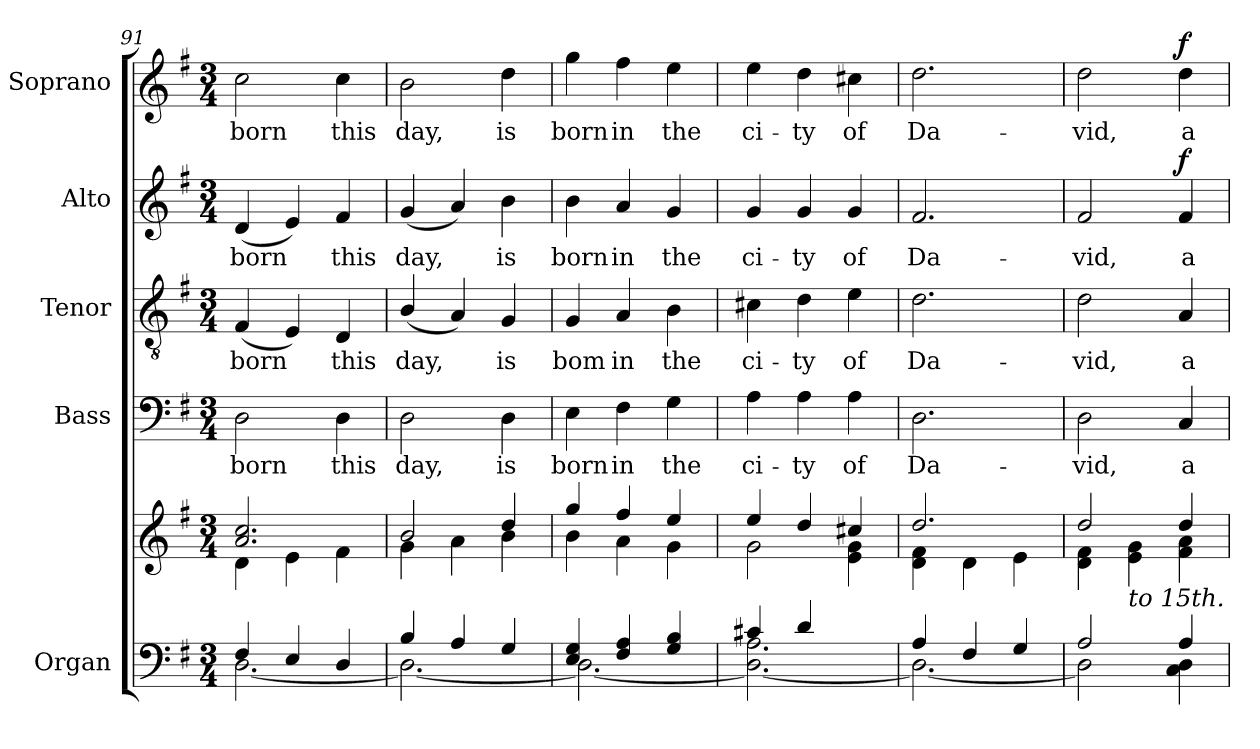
**kern	**kern	**kern	**text	**kern	**text	**kern	**text	**dynam	**kern	**text	**dynam
*part5	*part5	*part4	*part4	*part3	*part3	*part2	*part2	*part2	*part1	*part1	*part1
*staff6	*staff5	*staff4	*staff4	*staff3	*staff3	*staff2	*staff2	*staff2	*staff1	*staff1	*staff1
*I"Organ	*	*I"Bass	*	*I"Tenor	*	*I"Alto	*	*	*I"Soprano	*	*
*I'Org.	*	*I'B.	*	*I'T.	*	*I'A.	*	*	*I'S.	*	*
*clefF4	*clefG2	*clefF4	*	*clefGv2	*	*clefG2	*	*	*clefG2	*	*
*	*	*	*	*ITrd7c12	*	*	*	*	*	*	*
*k[f#]	*k[f#]	*k[f#]	*	*k[f#]	*	*k[f#]	*	*	*k[f#]	*	*
*G:	*G:	*G:	*	*G:	*	*G:	*	*	*G:	*	*
*M3/4	*M3/4	*M3/4	*	*M3/4	*	*M3/4	*	*	*M3/4	*	*
=91	=91	=91	=91	=91	=91	=91	=91	=91	=91	=91	=91
*^	*^	*	*	*	*	*	*	*	*	*	*
!	!	!	!	!	!LO:LY:b:color=#000000	!	!	!	!	!	!	!	!
!	!	!	!	!	!	!	!LO:LY:b:color=#000000	!	!	!	!	!	!
!	!	!	!	!	!	!	!	!	!LO:LY:b:color=#000000	!	!	!	!
!	!	!	!	!	!	!	!	!	!	!	!	!LO:LY:b:color=#000000	!
4F#i/	[<2.Di\	2.ai/ 2.cci	4di\	2Di\	born	(4FF#i/	born	(4di/	born	.	2cci\	born	.
4Ei/	.	.	4ei\	.	.	4EEi/)	.	4ei/)	.	.	.	.	.
!	!	!	!	!	!LO:LY:b:color=#000000	!	!	!	!	!	!	!	!
!	!	!	!	!	!	!	!LO:LY:b:color=#000000	!	!	!	!	!	!
!	!	!	!	!	!	!	!	!	!LO:LY:b:color=#000000	!	!	!	!
!	!	!	!	!	!	!	!	!	!	!	!	!LO:LY:b:color=#000000	!
4Di/	.	.	4f#i\	4Di\	this	4DDi/	this	4f#i/	this	.	4cci\	this	.
=92	=92	=92	=92	=92	=92	=92	=92	=92	=92	=92	=92	=92	=92
!	!	!	!	!	!LO:LY:b:color=#000000	!	!	!	!	!	!	!	!
!	!	!	!	!	!	!	!LO:LY:b:color=#000000	!	!	!	!	!	!
!	!	!	!	!	!	!	!	!	!LO:LY:b:color=#000000	!	!	!	!
!	!	!	!	!	!	!	!	!	!	!	!	!LO:LY:b:color=#000000	!
4Bi/	2.Di\_<	2bi/	4gi\	2Di\	day,	(4BBi/	day,	(4gi/	day,	.	2bi\	day,	.
4Ai/	.	.	4ai\	.	.	4AAi/)	.	4ai/)	.	.	.	.	.
!	!	!	!	!	!LO:LY:b:color=#000000	!	!	!	!	!	!	!	!
!	!	!	!	!	!	!	!LO:LY:b:color=#000000	!	!	!	!	!	!
!	!	!	!	!	!	!	!	!	!LO:LY:b:color=#000000	!	!	!	!
!	!	!	!	!	!	!	!	!	!	!	!	!LO:LY:b:color=#000000	!
4Gi/	.	4ddi/	4bi\	4Di\	is	4GGi/	is	4bi\	is	.	4ddi\	is	.
=93	=93	=93	=93	=93	=93	=93	=93	=93	=93	=93	=93	=93	=93
!	!	!	!	!	!LO:LY:b:color=#000000	!	!	!	!	!	!	!	!
!	!	!	!	!	!	!	!LO:LY:b:color=#000000	!	!	!	!	!	!
!	!	!	!	!	!	!	!	!	!LO:LY:b:color=#000000	!	!	!	!
!	!	!	!	!	!	!	!	!	!	!	!	!LO:LY:b:color=#000000	!
4Ei/ 4Gi	2.Di\_<	4ggi/	4bi\	4Ei\	born	4GGi/	bom	4bi\	born	.	4ggi\	born	.
!	!	!	!	!	!LO:LY:b:color=#000000	!	!	!	!	!	!	!	!
!	!	!	!	!	!	!	!LO:LY:b:color=#000000	!	!	!	!	!	!
!	!	!	!	!	!	!	!	!	!LO:LY:b:color=#000000	!	!	!	!
!	!	!	!	!	!	!	!	!	!	!	!	!LO:LY:b:color=#000000	!
4F#i/ 4Ai	.	4ff#i/	4ai\	4F#i\	in	4AAi/	in	4ai/	in	.	4ff#i\	in	.
!	!	!	!	!	!LO:LY:b:color=#000000	!	!	!	!	!	!	!	!
!	!	!	!	!	!	!	!LO:LY:b:color=#000000	!	!	!	!	!	!
!	!	!	!	!	!	!	!	!	!LO:LY:b:color=#000000	!	!	!	!
!	!	!	!	!	!	!	!	!	!	!	!	!LO:LY:b:color=#000000	!
4Gi/ 4Bi	.	4eei/	4gi\	4Gi\	the	4BBi\	the	4gi/	the	.	4eei\	the	.
=94	=94	=94	=94	=94	=94	=94	=94	=94	=94	=94	=94	=94	=94
!	!	!	!	!	!LO:LY:b:color=#000000	!	!	!	!	!	!	!	!
!	!	!	!	!	!	!	!LO:LY:b:color=#000000	!	!	!	!	!	!
!	!	!	!	!	!	!	!	!	!LO:LY:b:color=#000000	!	!	!	!
!	!	!	!	!	!	!	!	!	!	!	!	!LO:LY:b:color=#000000	!
4c#Xi/	2.Di\_< 2.Ai	4eei/	2gi\	4Ai\	ci-	4C#Xi\	ci-	4gi/	ci-	.	4eei\	ci-	.
!	!	!	!	!	!LO:LY:b:color=#000000	!	!	!	!	!	!	!	!
!	!	!	!	!	!	!	!LO:LY:b:color=#000000	!	!	!	!	!	!
!	!	!	!	!	!	!	!	!	!LO:LY:b:color=#000000	!	!	!	!
!	!	!	!	!	!	!	!	!	!	!	!	!LO:LY:b:color=#000000	!
4di/	.	4ddi/	.	4Ai\	-ty	4Di\	-ty	4gi/	-ty	.	4ddi\	-ty	.
!	!	!	!	!	!LO:LY:b:color=#000000	!	!	!	!	!	!	!	!
!	!	!	!	!	!	!	!LO:LY:b:color=#000000	!	!	!	!	!	!
!	!	!	!	!	!	!	!	!	!LO:LY:b:color=#000000	!	!	!	!
!	!	!	!	!	!	!	!	!	!	!	!	!LO:LY:b:color=#000000	!
4ryy	.	4cc#Xi/	4ei\ 4gi	4Ai\	of	4Ei\	of	4gi/	of	.	4cc#Xi\	of	.
=95	=95	=95	=95	=95	=95	=95	=95	=95	=95	=95	=95	=95	=95
!	!	!	!	!	!LO:LY:b:color=#000000	!	!	!	!	!	!	!	!
!	!	!	!	!	!	!	!LO:LY:b:color=#000000	!	!	!	!	!	!
!	!	!	!	!	!	!	!	!	!LO:LY:b:color=#000000	!	!	!	!
!	!	!	!	!	!	!	!	!	!	!	!	!LO:LY:b:color=#000000	!
4Ai/	2.Di\_<	2.ddi/	4di\ 4f#i	2.Di\	Da-	2.Di\	Da-	2.f#i/	Da-	.	2.ddi\	Da-	.
4F#i/	.	.	4di\	.	.	.	.	.	.	.	.	.	.
4Gi/	.	.	4ei\	.	.	.	.	.	.	.	.	.	.
=96	=96	=96	=96	=96	=96	=96	=96	=96	=96	=96	=96	=96	=96
!	!	!	!	!	!LO:LY:b:color=#000000	!	!	!	!	!	!	!	!
!	!	!	!	!	!	!	!LO:LY:b:color=#000000	!	!	!	!	!	!
!	!	!	!	!	!	!	!	!	!LO:LY:b:color=#000000	!	!	!	!
!	!	!	!	!	!	!	!	!	!	!	!	!LO:LY:b:color=#000000	!
2Ai/	2Di\]	2ddi/	4di\ 4f#i	2Di\	-vid,	2Di\	-vid,	2f#i/	-vid,	.	2ddi\	-vid,	.
!	!	!	!LO:TX:b:i:t=to 15th.	!	!	!	!	!	!	!	!	!	!
.	.	.	4ei\ 4gi	.	.	.	.	.	.	.	.	.	.
!	!	!	!	!	!LO:LY:b:color=#000000	!	!	!	!	!	!	!	!
!	!	!	!	!	!	!	!LO:LY:b:color=#000000	!	!	!	!	!	!
!	!	!	!	!	!	!	!	!	!LO:LY:b:color=#000000	!	!	!	!
!	!	!	!	!	!	!	!	!	!	!	!	!LO:LY:b:color=#000000	!
4Ai/	4Ci\ 4Di	4ddi/	4f#i\ 4ai	4Ci/	a	4AAi/	a	4f#i/	a	f	4ddi\	a	f
*v	*v	*	*	*	*	*	*	*	*	*	*	*	*
*	*v	*v	*	*	*	*	*	*	*	*	*	*
=	=	=	=	=	=	=	=	=	=	=	=
*-	*-	*-	*-	*-	*-	*-	*-	*-	*-	*-	*-
